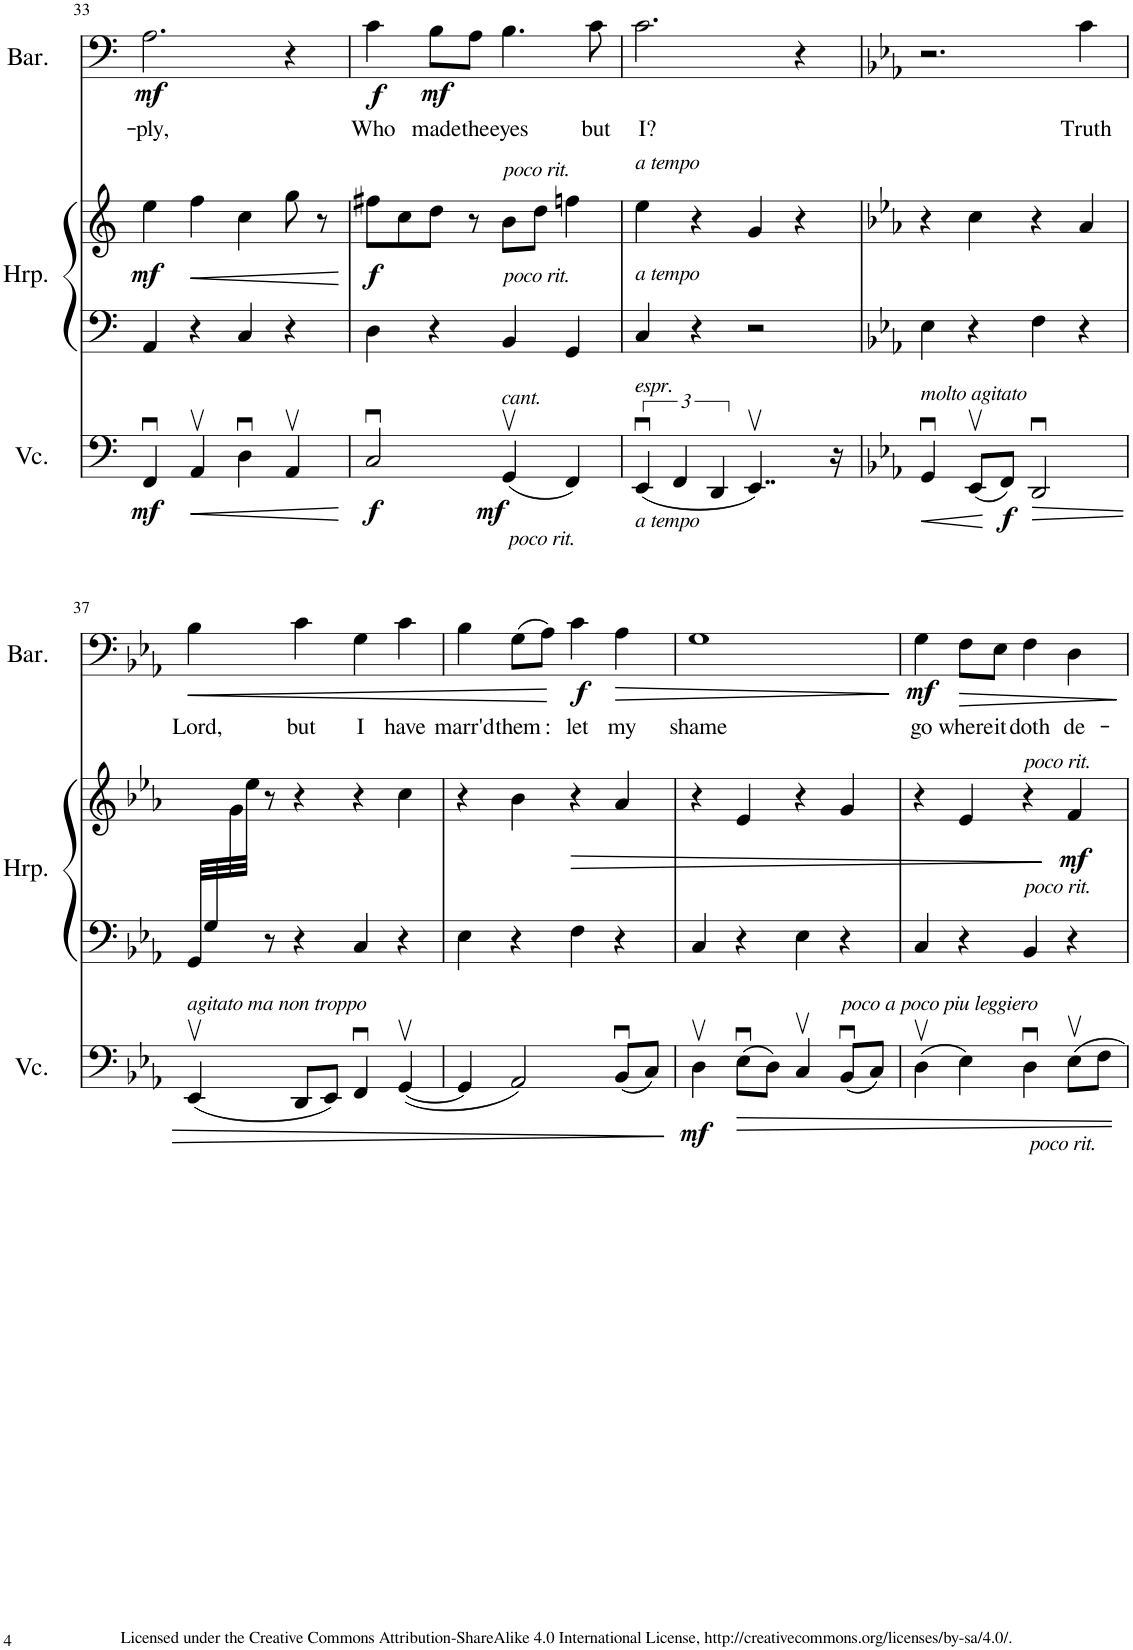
**kern	**dynam	**kern	**kern	**dynam	**harte	**kern	**text	**dynam
*part3	*part3	*part2	*part2	*part2	*part2	*part1	*part1	*part1
*staff4	*staff4	*staff3	*staff2	*staff2/3	*	*staff1	*staff1	*staff1
*I"Violoncello	*	*I"Harp	*	*	*	*I"Baritone	*	*
*I'Vc.	*	*I'Hrp.	*	*	*	*I'Bar.	*	*
!!LO:PB:g=z
*clefF4	*	*clefF4	*clefG2	*	*	*clefF4	*	*
*k[]	*	*k[]	*k[]	*	*	*k[]	*	*
*M4/4	*	*M4/4	*M4/4	*	*	*M4/4	*	*
=33	=33	=33	=33	=33	=33	=33	=33	=33
!	!LO:DY:b	!	!	!LO:DY:b	!	!	!LO:LY:b	!LO:DY:b
4FFu/	mf	4AA/	4ee\	mf	F:maj	2.A\	-ply,	mf
!	!LO:HP:b	!	!	!LO:HP:b	!	!	!	!
4AAv/	<	4r	4ff\	<	.	.	.	.
!	!	!	!	!	!LO:H:kt=m7	!	!	!
4Du\	.	4C/	4cc\	.	D:min7	.	.	.
!	!	!	!	!	!LO:H:kt=m7	!	!	!
4AAv/	.	4r	8gg\	.	A:min7	4r	.	.
.	.	.	8r	.	.	.	.	.
.	[	.	.	[	.	.	.	.
=34	=34	=34	=34	=34	=34	=34	=34	=34
!	!LO:DY:b	!	!	!LO:DY:b	!LO:H:kt=7	!	!LO:LY:b	!LO:DY:b
2Cu/	f	4D\	8ff#X\L	f	D:7	4c\	Who	f
.	.	.	8cc\	.	.	.	.	.
!	!	!	!	!	!	!	!LO:LY:b	!LO:DY:b
.	.	4r	8dd\J	.	.	8B\L	made	mf
!	!	!	!	!	!	!	!LO:LY:b	!
.	.	.	8r	.	.	8A\J	the	.
!	!	!	!	!	!	!LO:TX:b:i:t=poco rit.	!	!
!	!	!LO:TX:a:i:t=poco rit.	!	!	!	!	!	!
!LO:TX:b:i:t=poco rit.	!	!	!	!	!	!	!	!
!LO:TX:a:i:t=cant.	!	!	!	!	!	!	!	!
!	!LO:DY:b	!	!	!	!	!	!LO:LY:b	!
(4GGv/	mf	4BB/	8b\L	.	G:maj	4.B\	eyes	.
.	.	.	8dd\J	.	.	.	.	.
!	!	!	!	!	!LO:H:kt=7	!	!	!
4FF/)	.	4GG/	4ffn\	.	G:7	.	.	.
!	!	!	!	!	!	!	!LO:LY:b	!
.	.	.	.	.	.	8c\	but	.
=35	=35	=35	=35	=35	=35	=35	=35	=35
!	!	!	!	!	!	!LO:TX:b:i:t=a tempo	!	!
!	!	!LO:TX:a:i:t=a tempo	!	!	!	!	!	!
!LO:TX:b:i:t=a tempo	!	!	!	!	!	!	!	!
!LO:TX:a:i:t=espr.	!	!	!	!	!	!	!	!
!	!	!	!	!	!	!	!LO:LY:b	!
(6EEu/	.	4C/	4ee\	.	C:maj	2.c\	I?	.
6FF/	.	.	.	.	.	.	.	.
.	.	4r	4r	.	.	.	.	.
6DD/	.	.	.	.	.	.	.	.
4..EEv/)	.	2r	4g/	.	.	.	.	.
.	.	.	4r	.	.	4r	.	.
16r	.	.	.	.	.	.	.	.
=36	=36	=36	=36	=36	=36	=36	=36	=36
*k[b-e-a-]	*	*k[b-e-a-]	*k[b-e-a-]	*	*	*k[b-e-a-]	*	*
!LO:TX:a:i:t=molto agitato	!	!	!	!	!	!	!	!
!	!LO:HP:b	!	!	!	!LO:H:kt=m	!	!	!
4GGu/	<	4E-\	4r	.	C:min	2.r	.	.
(8EE-v/L	.	4r	4cc\	.	.	.	.	.
!	!LO:DY:n=1:b	!	!	!	!	!	!	!
8FF/J)	[ f	.	.	.	.	.	.	.
!	!LO:HP:b	!	!	!	!LO:H:kt=m7	!	!	!
2DDu/	>	4F\	4r	.	D:min7	.	.	.
!	!	!	!	!	!	!	!LO:LY:b	!
.	.	4r	4a-/	.	.	4c\	Truth	.
!!LO:LB:g=z
=37	=37	=37	=37	=37	=37	=37	=37	=37
*	*	*	*^	*	*	*	*	*
!LO:TX:a:i:t=agitato ma non troppo	!	!	!	!	!	!	!	!	!
!	!	!	!	!	!	!	!	!LO:LY:b	!LO:HP:b
(4EE-v/	.	32GG/LLL	8ryy	16ryy	.	Eb:maj	4B-\	Lord,	<
.	.	32G/	.	.	.	.	.	.	.
.	.	16ryy	.	32g\	.	.	.	.	.
.	.	.	.	32ee-\JJJ	.	.	.	.	.
.	.	8r	8r	2..ryy	.	.	.	.	.
!	!	!	!	!	!	!	!	!LO:LY:b	!
8DD/L	.	4r	4r	.	.	.	4c\	but	.
8EE-/J)	.	.	.	.	.	.	.	.	.
!	!	!	!	!	!	!LO:H:kt=m	!	!LO:LY:b	!
4FFu/	.	4C/	4r	.	.	C:min	4G\	I	.
!	!	!	!	!	!	!	!	!LO:LY:b	!
([4GGv/	.	4r	4cc\	.	.	.	4c\	have	.
*	*	*	*v	*v	*	*	*	*	*
=38	=38	=38	=38	=38	=38	=38	=38	=38
!	!	!	!	!	!	!	!LO:LY:b	!
4GG/]	.	4E-\	4r	.	Eb:maj	4B-\	marr'd	.
!	!	!	!	!	!	!	!LO:LY:b	!
2AA-/)	.	4r	4b-\	.	.	(8G\L	them	.
!	!	!	!	!	!	!	!LO:LY:b	!
.	.	.	.	.	.	8A-\J)	:	.
!	!	!	!	!LO:HP:b	!LO:H:kt=m	!	!LO:LY:b	!LO:DY:n=1:b
.	.	4F\	4r	>	F:min	4c\	let	[ f
!	!	!	!	!	!	!	!LO:LY:b	!LO:HP:b
(8BB-u/L	.	4r	4a-/	.	.	4A-\	my	>
8C/J)	.	.	.	.	.	.	.	.
.	]	.	.	.	.	.	.	.
=39	=39	=39	=39	=39	=39	=39	=39	=39
!	!LO:DY:b	!	!	!	!LO:H:kt=m	!	!LO:LY:b	!
4Dv\	mf	4C/	4r	.	C:min	1G	shame	.
(8E-u\L	.	4r	4e-/	.	.	.	.	.
8D\J)	.	.	.	.	.	.	.	.
4Cv/	.	4E-\	4r	.	.	.	.	.
!LO:TX:a:i:t=poco a poco piu leggiero	!	!	!	!	!	!	!	!
(8BB-u/L	.	4r	4g/	.	.	.	.	.
8C/J)	.	.	.	.	.	.	.	.
.	.	.	.	.	.	.	.	]
=40	=40	=40	=40	=40	=40	=40	=40	=40
!	!	!	!	!	!LO:H:kt=m	!	!LO:LY:b	!LO:DY:b
(4Dv\	.	4C/	4r	.	C:min	4G\	go	mf
!	!	!	!	!	!	!	!LO:LY:b	!LO:HP:b
4E-\)	.	4r	4e-/	.	.	8F\L	where	>
!	!	!	!	!	!	!	!LO:LY:b	!
.	.	.	.	.	.	8E-\J	it	.
!	!	!	!	!	!	!LO:TX:b:i:t=poco rit.	!	!
!	!	!LO:TX:a:i:t=poco rit.	!	!	!	!	!	!
!LO:TX:b:i:t=poco rit.	!	!	!	!	!	!	!	!
!	!	!	!	!	!LO:H:kt=m7	!	!LO:LY:b	!
4Du\	.	4BB-/	4r	.	G:min7	4F\	doth	.
!	!	!	!	!LO:DY:n=1:b	!	!	!LO:LY:b	!
8E-v\L	.	4r	4f/	] mf	.	4D\	de-	.
8F\J	.	.	.	.	.	.	.	.
.	.	.	.	.	.	.	.	]
=	=	=	=	=	=	=	=	=
*-	*-	*-	*-	*-	*-	*-	*-	*-
